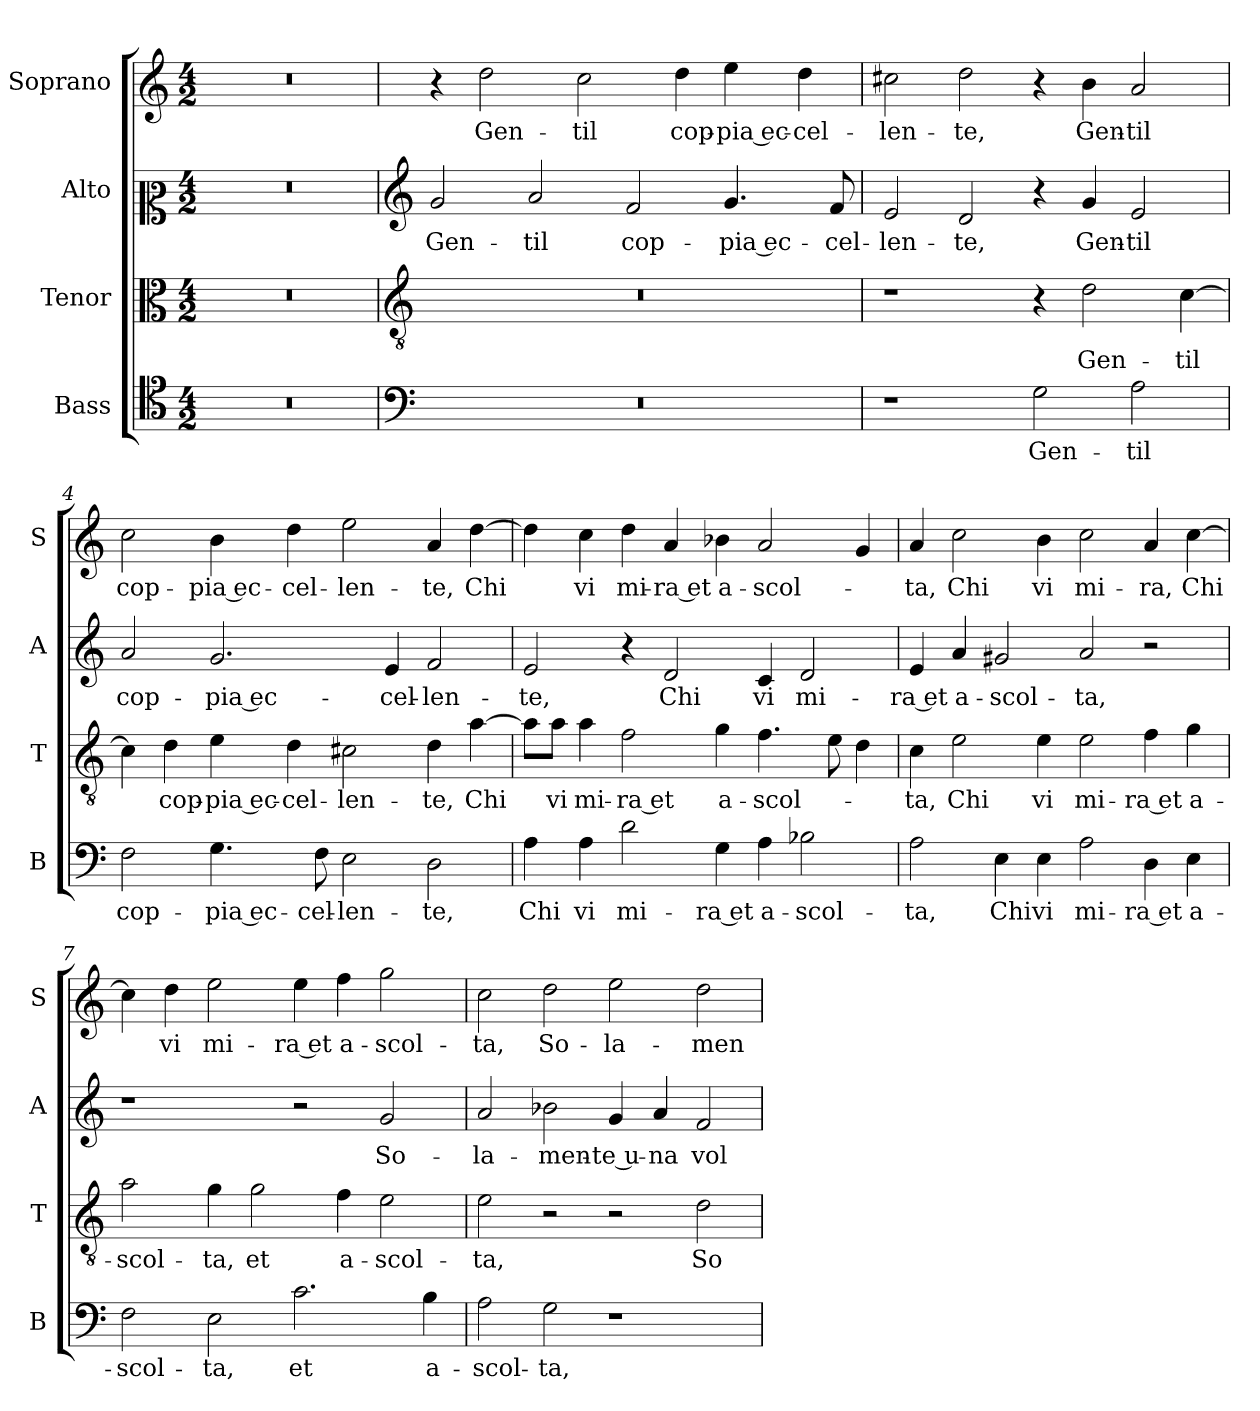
**kern	**text	**kern	**text	**kern	**text	**kern	**text
*part4	*part4	*part3	*part3	*part2	*part2	*part1	*part1
*staff4	*staff4	*staff3	*staff3	*staff2	*staff2	*staff1	*staff1
*I"Bass	*	*I"Tenor	*	*I"Alto	*	*I"Soprano	*
*I'B	*	*I'T	*	*I'A	*	*I'S	*
*clefC4	*	*clefC3	*	*clefC2	*	*clefG2	*
*k[]	*	*k[]	*	*k[]	*	*k[]	*
*C:	*	*C:	*	*C:	*	*C:	*
*M4/2	*	*M4/2	*	*M4/2	*	*M4/2	*
=1	=1	=1	=1	=1	=1	=1	=1
0r	.	0r	.	0r	.	0r	.
=2	=2	=2	=2	=2	=2	=2	=2
*clefF4	*	*clefGv2	*	*clefG2	*	*	*
!	!	!	!	!	!LO:LY:b	!	!
0r	.	0r	.	2g/	Gen-	4r	.
!	!	!	!	!	!	!	!LO:LY:b
.	.	.	.	.	.	2dd\	Gen-
!	!	!	!	!	!LO:LY:b	!	!
.	.	.	.	2a/	-til	.	.
!	!	!	!	!	!	!	!LO:LY:b
.	.	.	.	.	.	2cc\	-til
!	!	!	!	!	!LO:LY:b	!	!
.	.	.	.	2f/	cop-	.	.
!	!	!	!	!	!	!	!LO:LY:b
.	.	.	.	.	.	4dd\	cop-
!	!	!	!	!	!LO:LY:b	!	!LO:LY:b
.	.	.	.	4.g/	-pia ec-	4ee\	-pia ec-
!	!	!	!	!	!	!	!LO:LY:b
.	.	.	.	.	.	4dd\	-cel-
!	!	!	!	!	!LO:LY:b	!	!
.	.	.	.	8f/	-cel-	.	.
=3	=3	=3	=3	=3	=3	=3	=3
!	!	!	!	!	!LO:LY:b	!	!LO:LY:b
1r	.	1r	.	2e/	-len-	2cc#X\	-len-
!	!	!	!	!	!LO:LY:b	!	!LO:LY:b
.	.	.	.	2d/	-te,	2dd\	-te,
!	!LO:LY:b	!	!	!	!	!	!
2G\	Gen-	4r	.	4r	.	4r	.
!	!	!	!LO:LY:b	!	!LO:LY:b	!	!LO:LY:b
.	.	2d\	Gen-	4g/	Gen-	4b\	Gen-
!	!LO:LY:b	!	!	!	!LO:LY:b	!	!LO:LY:b
2A\	-til	.	.	2e/	-til	2a/	-til
!	!	!	!LO:LY:b	!	!	!	!
.	.	[4c\	-til	.	.	.	.
!!LO:LB:g=z
=4	=4	=4	=4	=4	=4	=4	=4
!	!LO:LY:b	!	!	!	!LO:LY:b	!	!LO:LY:b
2F\	cop-	4c\]	.	2a/	cop-	2cc\	cop-
!	!	!	!LO:LY:b	!	!	!	!
.	.	4d\	cop-	.	.	.	.
!	!LO:LY:b	!	!LO:LY:b	!	!LO:LY:b	!	!LO:LY:b
4.G\	-pia ec-	4e\	-pia ec-	2.g/	-pia ec-	4b\	-pia ec-
!	!	!	!LO:LY:b	!	!	!	!LO:LY:b
.	.	4d\	-cel-	.	.	4dd\	-cel-
!	!LO:LY:b	!	!	!	!	!	!
8F\	-cel-	.	.	.	.	.	.
!	!LO:LY:b	!	!LO:LY:b	!	!	!	!LO:LY:b
2E\	-len-	2c#X\	-len-	.	.	2ee\	-len-
!	!	!	!	!	!LO:LY:b	!	!
.	.	.	.	4e/	-cel-	.	.
!	!LO:LY:b	!	!LO:LY:b	!	!LO:LY:b	!	!LO:LY:b
2D\	-te,	4d\	-te,	2f/	-len-	4a/	-te,
!	!	!	!LO:LY:b	!	!	!	!LO:LY:b
.	.	[4a\	Chi	.	.	[4dd\	Chi
=5	=5	=5	=5	=5	=5	=5	=5
!	!LO:LY:b	!	!	!	!LO:LY:b	!	!
4A\	Chi	8a\L]	.	2e/	-te,	4dd\]	.
!	!	!	!LO:LY:b	!	!	!	!
.	.	8a\J	vi	.	.	.	.
!	!LO:LY:b	!	!LO:LY:b	!	!	!	!LO:LY:b
4A\	vi	4a\	mi-	.	.	4cc\	vi
!	!LO:LY:b	!	!LO:LY:b	!	!	!	!LO:LY:b
2d\	mi-	2f\	-ra et	4r	.	4dd\	mi-
!	!	!	!	!	!LO:LY:b	!	!LO:LY:b
.	.	.	.	2d/	Chi	4a/	-ra et
!	!LO:LY:b	!	!LO:LY:b	!	!	!	!LO:LY:b
4G\	-ra et	4g\	a-	.	.	4b-X\	a-
!	!LO:LY:b	!	!LO:LY:b	!	!LO:LY:b	!	!LO:LY:b
4A\	a-	4.f\	-scol-	4c/	vi	2a/	-scol-
!	!LO:LY:b	!	!	!	!LO:LY:b	!	!
2B-X\	-scol-	.	.	2d/	mi-	.	.
.	.	8e\	.	.	.	.	.
.	.	4d\	.	.	.	4g/	.
=6	=6	=6	=6	=6	=6	=6	=6
!	!LO:LY:b	!	!LO:LY:b	!	!LO:LY:b	!	!LO:LY:b
2A\	-ta,	4c\	-ta,	4e/	-ra et	4a/	-ta,
!	!	!	!LO:LY:b	!	!LO:LY:b	!	!LO:LY:b
.	.	2e\	Chi	4a/	a-	2cc\	Chi
!	!LO:LY:b	!	!	!	!LO:LY:b	!	!
4E\	Chi	.	.	2g#X/	-scol-	.	.
!	!LO:LY:b	!	!LO:LY:b	!	!	!	!LO:LY:b
4E\	vi	4e\	vi	.	.	4b\	vi
!	!LO:LY:b	!	!LO:LY:b	!	!LO:LY:b	!	!LO:LY:b
2A\	mi-	2e\	mi-	2a/	-ta,	2cc\	mi-
!	!LO:LY:b	!	!LO:LY:b	!	!	!	!LO:LY:b
4D\	-ra et	4f\	-ra et	2r	.	4a/	-ra,
!	!LO:LY:b	!	!LO:LY:b	!	!	!	!LO:LY:b
4E\	a-	4g\	a-	.	.	[4cc\	Chi
!!LO:LB:g=z
=7	=7	=7	=7	=7	=7	=7	=7
!	!LO:LY:b	!	!LO:LY:b	!	!	!	!
2F\	-scol-	2a\	-scol-	1r	.	4cc\]	.
!	!	!	!	!	!	!	!LO:LY:b
.	.	.	.	.	.	4dd\	vi
!	!LO:LY:b	!	!LO:LY:b	!	!	!	!LO:LY:b
2E\	-ta,	4g\	-ta,	.	.	2ee\	mi-
!	!	!	!LO:LY:b	!	!	!	!
.	.	2g\	et	.	.	.	.
!	!LO:LY:b	!	!	!	!	!	!LO:LY:b
2.c\	et	.	.	2r	.	4ee\	-ra et
!	!	!	!LO:LY:b	!	!	!	!LO:LY:b
.	.	4f\	a-	.	.	4ff\	a-
!	!	!	!LO:LY:b	!	!LO:LY:b	!	!LO:LY:b
.	.	2e\	-scol-	2g/	So-	2gg\	-scol-
!	!LO:LY:b	!	!	!	!	!	!
4B\	a-	.	.	.	.	.	.
=8	=8	=8	=8	=8	=8	=8	=8
!	!LO:LY:b	!	!LO:LY:b	!	!LO:LY:b	!	!LO:LY:b
2A\	-scol-	2e\	-ta,	2a/	-la-	2cc\	-ta,
!	!LO:LY:b	!	!	!	!LO:LY:b	!	!LO:LY:b
2G\	-ta,	2r	.	2b-X\	-men-	2dd\	So-
!	!	!	!	!	!LO:LY:b	!	!LO:LY:b
1r	.	2r	.	4g/	-te u-	2ee\	-la-
!	!	!	!	!	!LO:LY:b	!	!
.	.	.	.	4a/	-na	.	.
!	!	!	!LO:LY:b	!	!LO:LY:b	!	!LO:LY:b
.	.	2d\	So-	2f/	vol-	2dd\	-men-
=	=	=	=	=	=	=	=
*-	*-	*-	*-	*-	*-	*-	*-
